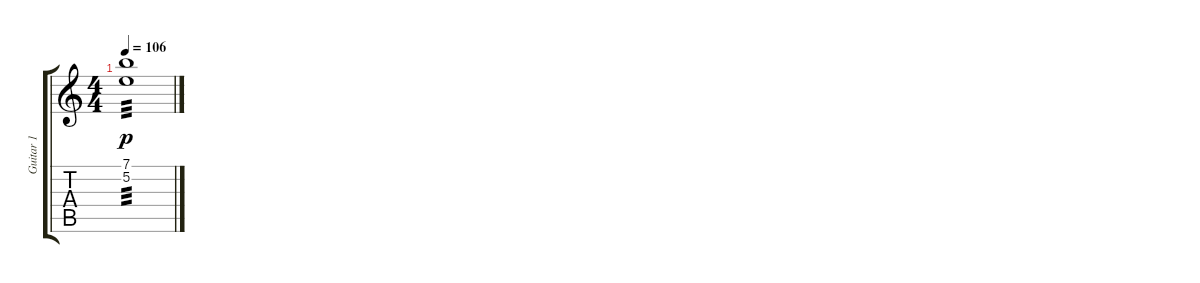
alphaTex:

\track ("Guitar 1" "Guitar 1") {instrument acousticguitarnylon}
\staff {score tabs}
\tuning (E4 B3 G3 D3 A2 E2) {hide}
\ts (4 4)
\tempo 106
\clef g2
\ks c
(7.1 5.2).1{tp 3 dy p}
